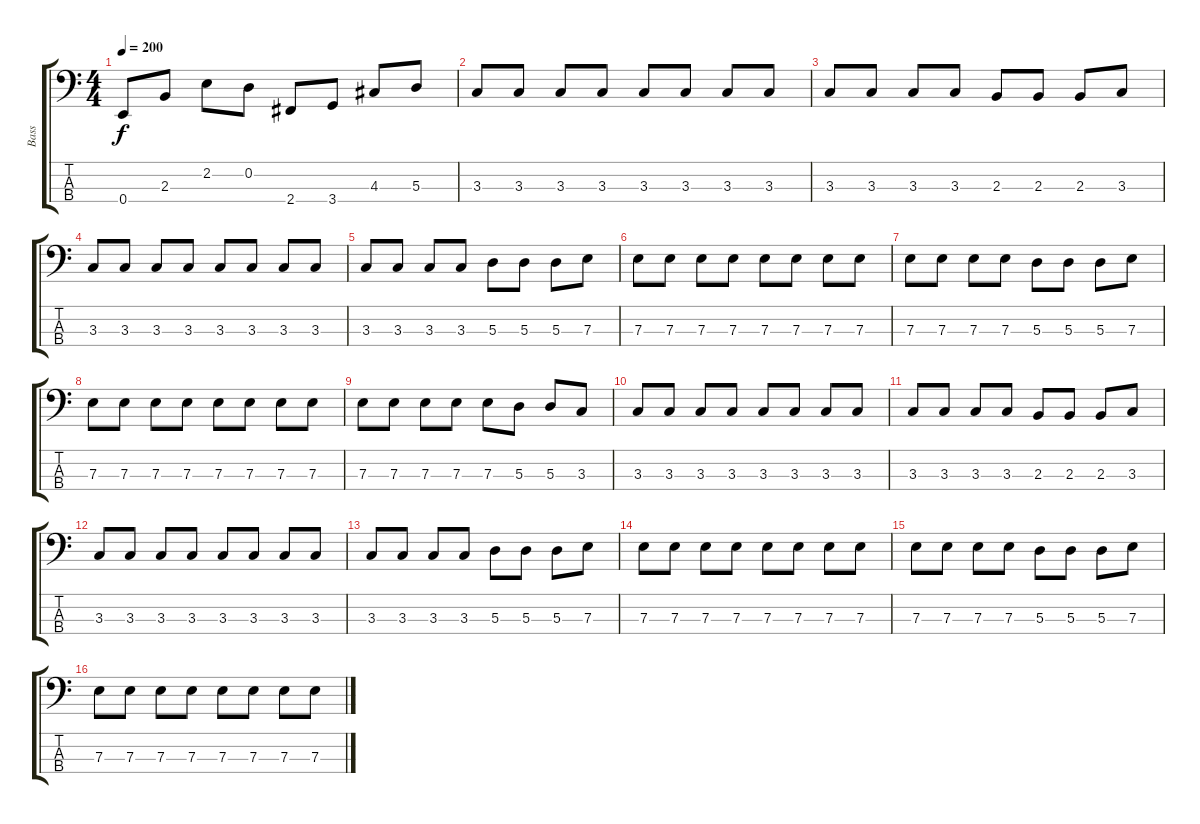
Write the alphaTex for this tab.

\track ("Bass" "Bass") {instrument electricbasspick}
\staff {score tabs}
\tuning (G2 D2 A1 E1) {hide}
\ts (4 4)
\tempo 200
\clef f4
\ks c
0.4.8{dy f} 2.3.8 2.2.8 0.2.8 2.4.8 3.4.8 4.3.8 5.3.8 |
3.3.8 3.3.8 3.3.8 3.3.8 3.3.8 3.3.8 3.3.8 3.3.8 |
3.3.8 3.3.8 3.3.8 3.3.8 2.3.8 2.3.8 2.3.8 3.3.8 |
3.3.8 3.3.8 3.3.8 3.3.8 3.3.8 3.3.8 3.3.8 3.3.8 |
3.3.8 3.3.8 3.3.8 3.3.8 5.3.8 5.3.8 5.3.8 7.3.8 |
7.3.8 7.3.8 7.3.8 7.3.8 7.3.8 7.3.8 7.3.8 7.3.8 |
7.3.8 7.3.8 7.3.8 7.3.8 5.3.8 5.3.8 5.3.8 7.3.8 |
7.3.8 7.3.8 7.3.8 7.3.8 7.3.8 7.3.8 7.3.8 7.3.8 |
7.3.8 7.3.8 7.3.8 7.3.8 7.3.8 5.3.8 5.3.8 3.3.8 |
3.3.8 3.3.8 3.3.8 3.3.8 3.3.8 3.3.8 3.3.8 3.3.8 |
3.3.8 3.3.8 3.3.8 3.3.8 2.3.8 2.3.8 2.3.8 3.3.8 |
3.3.8 3.3.8 3.3.8 3.3.8 3.3.8 3.3.8 3.3.8 3.3.8 |
3.3.8 3.3.8 3.3.8 3.3.8 5.3.8 5.3.8 5.3.8 7.3.8 |
7.3.8 7.3.8 7.3.8 7.3.8 7.3.8 7.3.8 7.3.8 7.3.8 |
7.3.8 7.3.8 7.3.8 7.3.8 5.3.8 5.3.8 5.3.8 7.3.8 |
7.3.8 7.3.8 7.3.8 7.3.8 7.3.8 7.3.8 7.3.8 7.3.8
